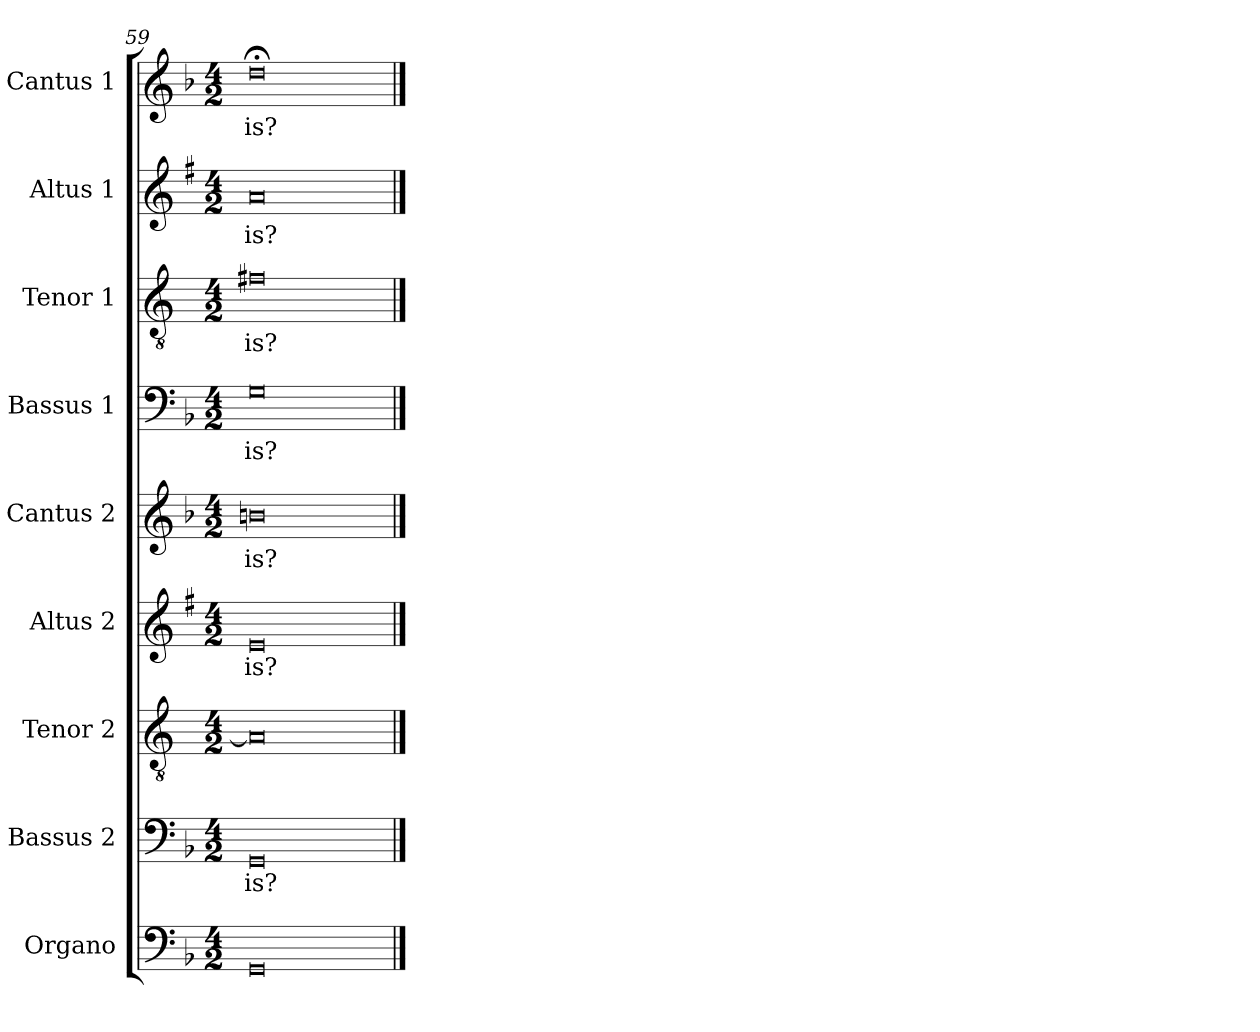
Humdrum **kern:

**kern	**kern	**text	**kern	**text	**kern	**text	**kern	**text	**kern	**text	**kern	**text	**kern	**text	**kern	**text
*part9	*part8	*part8	*part7	*part7	*part6	*part6	*part5	*part5	*part4	*part4	*part3	*part3	*part2	*part2	*part1	*part1
*staff9	*staff8	*staff8	*staff7	*staff7	*staff6	*staff6	*staff5	*staff5	*staff4	*staff4	*staff3	*staff3	*staff2	*staff2	*staff1	*staff1
*I"Organo	*I"Bassus 2	*	*I"Tenor 2	*	*I"Altus 2	*	*I"Cantus 2	*	*I"Bassus 1	*	*I"Tenor 1	*	*I"Altus 1	*	*I"Cantus 1	*
*I'Org	*I'B2	*	*I'T2	*	*I'A2	*	*I'C2	*	*I'B1	*	*I'T1	*	*I'A1	*	*I'C1	*
*clefF4	*clefF4	*	*clefGv2	*	*clefG2	*	*clefG2	*	*clefF4	*	*clefGv2	*	*clefG2	*	*clefG2	*
*	*	*	*ITrd4c7	*	*ITrd1c2	*	*	*	*	*	*ITrd4c7	*	*ITrd1c2	*	*	*
*k[b-]	*k[b-]	*	*k[b-]	*	*k[b-]	*	*k[b-]	*	*k[b-]	*	*k[b-]	*	*k[b-]	*	*k[b-]	*
*F:	*F:	*	*F:	*	*F:	*	*F:	*	*F:	*	*F:	*	*F:	*	*F:	*
*M4/2	*M4/2	*	*M4/2	*	*M4/2	*	*M4/2	*	*M4/2	*	*M4/2	*	*M4/2	*	*M4/2	*
=59	=59	=59	=59	=59	=59	=59	=59	=59	=59	=59	=59	=59	=59	=59	=59	=59
!	!	!LO:LY:b	!	!	!	!LO:LY:b	!	!LO:LY:b	!	!LO:LY:b	!	!LO:LY:b	!	!LO:LY:b	!	!LO:LY:b
0GG	0GG	-is?	0D]	.	0d	-is?	0bn	-is?	0G	-is?	0Bn	-is?	0g	-is?	0dd;<	-is?
==	==	==	==	==	==	==	==	==	==	==	==	==	==	==	==	==
*-	*-	*-	*-	*-	*-	*-	*-	*-	*-	*-	*-	*-	*-	*-	*-	*-
